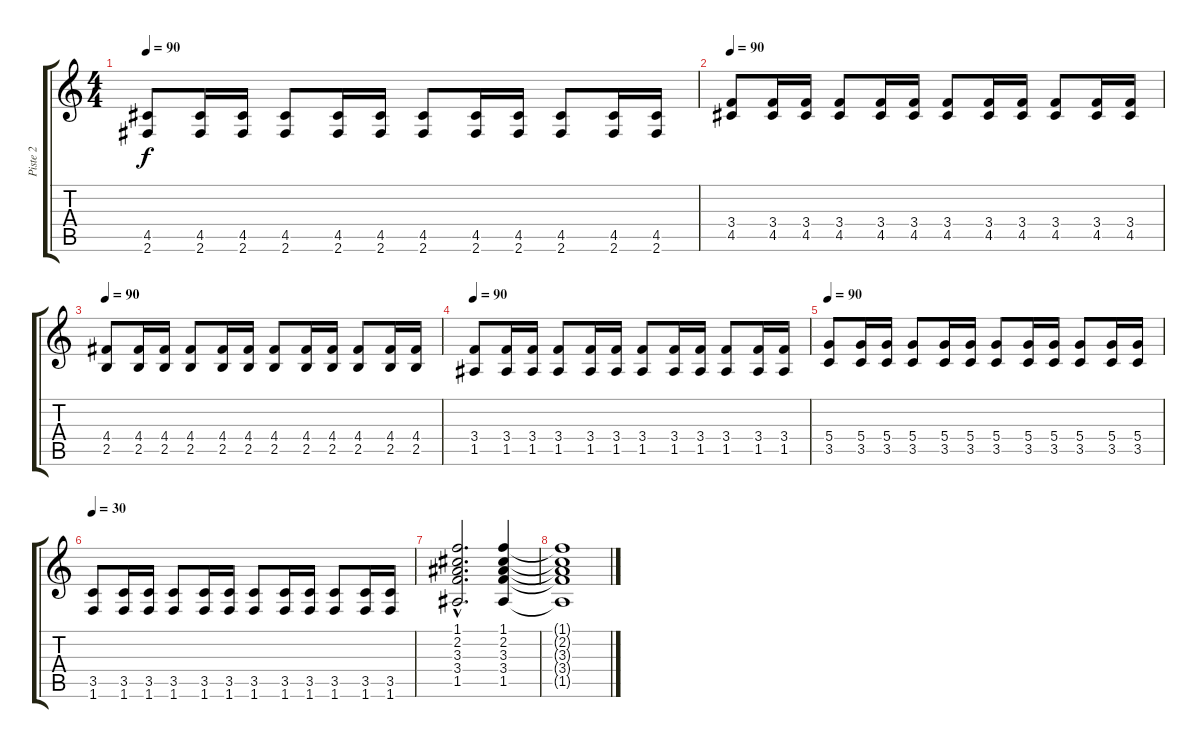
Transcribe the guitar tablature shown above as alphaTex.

\track ("Piste 2" "Piste 2") {instrument contrabass}
\staff {score tabs}
\tuning (E4 B3 G3 D3 A2 E2) {hide}
\ts (4 4)
\tempo 90
\clef g2
\ks c
(4.5 2.6).8{dy f} (4.5 2.6).16 (4.5 2.6).16 (4.5 2.6).8 (4.5 2.6).16 (4.5 2.6).16 (4.5 2.6).8 (4.5 2.6).16 (4.5 2.6).16 (4.5 2.6).8 (4.5 2.6).16 (4.5 2.6).16 |
\tempo 90
(3.4 4.5).8 (3.4 4.5).16 (3.4 4.5).16 (3.4 4.5).8 (3.4 4.5).16 (3.4 4.5).16 (3.4 4.5).8 (3.4 4.5).16 (3.4 4.5).16 (3.4 4.5).8 (3.4 4.5).16 (3.4 4.5).16 |
\tempo 90
(4.4 2.5).8 (4.4 2.5).16 (4.4 2.5).16 (4.4 2.5).8 (4.4 2.5).16 (4.4 2.5).16 (4.4 2.5).8 (4.4 2.5).16 (4.4 2.5).16 (4.4 2.5).8 (4.4 2.5).16 (4.4 2.5).16 |
\tempo 90
(3.4 1.5).8 (3.4 1.5).16 (3.4 1.5).16 (3.4 1.5).8 (3.4 1.5).16 (3.4 1.5).16 (3.4 1.5).8 (3.4 1.5).16 (3.4 1.5).16 (3.4 1.5).8 (3.4 1.5).16 (3.4 1.5).16 |
\tempo 90
(5.4 3.5).8 (5.4 3.5).16 (5.4 3.5).16 (5.4 3.5).8 (5.4 3.5).16 (5.4 3.5).16 (5.4 3.5).8 (5.4 3.5).16 (5.4 3.5).16 (5.4 3.5).8 (5.4 3.5).16 (5.4 3.5).16 |
\tempo 90
\tempo 30
(3.5 1.6).8 (3.5 1.6).16 (3.5 1.6).16 (3.5 1.6).8 (3.5 1.6).16 (3.5 1.6).16 (3.5 1.6).8 (3.5 1.6).16 (3.5 1.6).16 (3.5 1.6).8 (3.5 1.6).16 (3.5 1.6).16 |
(1.1{hac} 2.2{hac} 3.3{hac} 3.4{hac} 1.5{hac}).2{d} (1.1 2.2 3.3 3.4 1.5).4{volume 3} |
(1.1{t} 2.2{t} 3.3{t} 3.4{t} 1.5{t}).1
